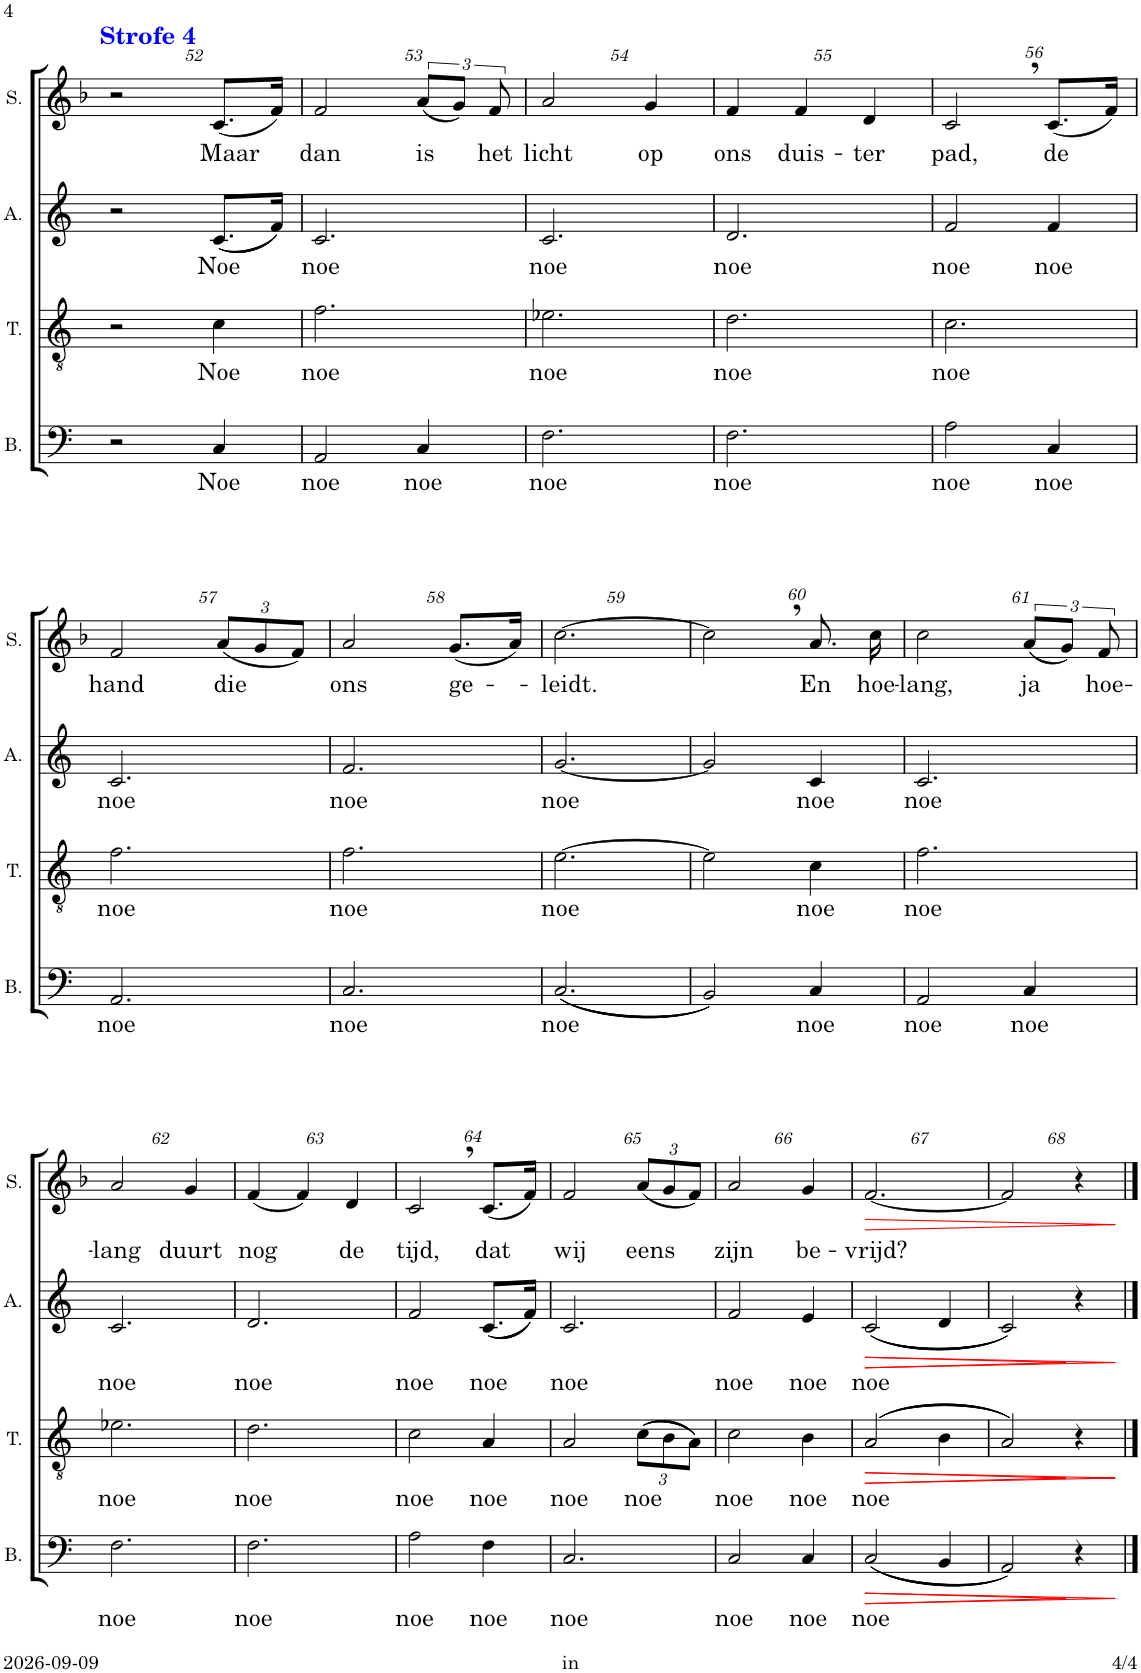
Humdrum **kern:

**kern	**text	**dynam	**kern	**text	**dynam	**kern	**text	**dynam	**kern	**text	**dynam
*part4	*part4	*part4	*part3	*part3	*part3	*part2	*part2	*part2	*part1	*part1	*part1
*staff4	*staff4	*staff4	*staff3	*staff3	*staff3	*staff2	*staff2	*staff2	*staff1	*staff1	*staff1
*I"Bass	*	*	*I"Tenor	*	*	*I"Alto	*	*	*I"Soprano	*	*
*I'B.	*	*	*I'T.	*	*	*I'A.	*	*	*I'S.	*	*
!!LO:PB:g=z
*clefF4	*	*	*clefGv2	*	*	*clefG2	*	*	*clefG2	*	*
*k[]	*	*	*k[]	*	*	*k[]	*	*	*k[b-]	*	*
*M3/4	*	*	*M3/4	*	*	*M3/4	*	*	*M3/4	*	*
=52	=52	=52	=52	=52	=52	=52	=52	=52	=52	=52	=52
2r	.	.	2r	.	.	2r	.	.	2r	.	.
!	!	!	!	!	!	!	!	!	!LO:TX:a:B:color=#0000FF:t=Strofe 4	!	!
!	!LO:LY:b	!	!	!LO:LY:b	!	!	!LO:LY:b	!	!	!LO:LY:b	!
4C/	Noe	.	4c\	Noe	.	((8.c/L	Noe	.	(8.c/L	Maar	.
.	.	.	.	.	.	16f/Jk))	.	.	16f/Jk)	.	.
=53	=53	=53	=53	=53	=53	=53	=53	=53	=53	=53	=53
!	!LO:LY:b	!	!	!LO:LY:b	!	!	!LO:LY:b	!	!	!LO:LY:b	!
2AA/	noe	.	2.f\	noe	.	2.c/	noe	.	2f/	dan	.
!	!LO:LY:b	!	!	!	!	!	!	!	!	!LO:LY:b	!
4C/	noe	.	.	.	.	.	.	.	(12a/L	is	.
.	.	.	.	.	.	.	.	.	12g/J)	.	.
!	!	!	!	!	!	!	!	!	!	!LO:LY:b	!
.	.	.	.	.	.	.	.	.	12f/	het	.
=54	=54	=54	=54	=54	=54	=54	=54	=54	=54	=54	=54
!	!LO:LY:b	!	!	!LO:LY:b	!	!	!LO:LY:b	!	!	!LO:LY:b	!
2.F\	noe	.	2.e-X\	noe	.	2.c/	noe	.	2a/	licht	.
!	!	!	!	!	!	!	!	!	!	!LO:LY:b	!
.	.	.	.	.	.	.	.	.	4g/	op	.
=55	=55	=55	=55	=55	=55	=55	=55	=55	=55	=55	=55
!	!LO:LY:b	!	!	!LO:LY:b	!	!	!LO:LY:b	!	!	!LO:LY:b	!
2.F\	noe	.	2.d\	noe	.	2.d/	noe	.	4f/	ons	.
!	!	!	!	!	!	!	!	!	!	!LO:LY:b	!
.	.	.	.	.	.	.	.	.	4f/	duis-	.
!	!	!	!	!	!	!	!	!	!	!LO:LY:b	!
.	.	.	.	.	.	.	.	.	4d/	-ter	.
=56	=56	=56	=56	=56	=56	=56	=56	=56	=56	=56	=56
!	!LO:LY:b	!	!	!LO:LY:b	!	!	!LO:LY:b	!	!	!LO:LY:b	!
2A\	noe	.	2.c\	noe	.	2f/	noe	.	2c,/	pad,	.
!	!LO:LY:b	!	!	!	!	!	!LO:LY:b	!	!	!LO:LY:b	!
4C/	noe	.	.	.	.	4f/	noe	.	(8.c/L	de	.
.	.	.	.	.	.	.	.	.	16f/Jk)	.	.
!!LO:LB:g=z
=57	=57	=57	=57	=57	=57	=57	=57	=57	=57	=57	=57
!	!LO:LY:b	!	!	!LO:LY:b	!	!	!LO:LY:b	!	!	!LO:LY:b	!
2.AA/	noe	.	2.f\	noe	.	2.c/	noe	.	2f/	hand	.
*	*	*	*	*	*	*	*	*	*Xbrackettup	*	*
!	!	!	!	!	!	!	!	!	!	!LO:LY:b	!
.	.	.	.	.	.	.	.	.	(12a/L	die	.
.	.	.	.	.	.	.	.	.	12g/	.	.
.	.	.	.	.	.	.	.	.	12f/J)	.	.
=58	=58	=58	=58	=58	=58	=58	=58	=58	=58	=58	=58
!	!LO:LY:b	!	!	!LO:LY:b	!	!	!LO:LY:b	!	!	!LO:LY:b	!
2.C/	noe	.	2.f\	noe	.	2.f/	noe	.	2a/	ons	.
!	!	!	!	!	!	!	!	!	!	!LO:LY:b	!
.	.	.	.	.	.	.	.	.	(8.g/L	ge-	.
.	.	.	.	.	.	.	.	.	16a/Jk)	.	.
=59	=59	=59	=59	=59	=59	=59	=59	=59	=59	=59	=59
!	!LO:LY:b	!	!	!LO:LY:b	!	!	!LO:LY:b	!	!	!LO:LY:b	!
((2.C/	noe	.	[2.e\	noe	.	[2.g/	noe	.	[2.cc\	-leidt.	.
=60	=60	=60	=60	=60	=60	=60	=60	=60	=60	=60	=60
2BB/))	.	.	2e\]	.	.	2g/]	.	.	2cc,\]	.	.
!	!LO:LY:b	!	!	!LO:LY:b	!	!	!LO:LY:b	!	!	!LO:LY:b	!
4C/	noe	.	4c\	noe	.	4c/	noe	.	8.a/	En	.
!	!	!	!	!	!	!	!	!	!	!LO:LY:b	!
.	.	.	.	.	.	.	.	.	16cc\	hoe-	.
=61	=61	=61	=61	=61	=61	=61	=61	=61	=61	=61	=61
!	!LO:LY:b	!	!	!LO:LY:b	!	!	!LO:LY:b	!	!	!LO:LY:b	!
2AA/	noe	.	2.f\	noe	.	2.c/	noe	.	2cc\	-lang,	.
!	!LO:LY:b	!	!	!	!	!	!	!	!	!	!
*	*	*	*	*	*	*	*	*	*brackettup	*	*
!	!	!	!	!	!	!	!	!	!	!LO:LY:b	!
4C/	noe	.	.	.	.	.	.	.	(12a/L	ja	.
.	.	.	.	.	.	.	.	.	12g/J)	.	.
!	!	!	!	!	!	!	!	!	!	!LO:LY:b	!
.	.	.	.	.	.	.	.	.	12f/	hoe-	.
!!LO:LB:g=z
=62	=62	=62	=62	=62	=62	=62	=62	=62	=62	=62	=62
!	!LO:LY:b	!	!	!LO:LY:b	!	!	!LO:LY:b	!	!	!LO:LY:b	!
2.F\	noe	.	2.e-X\	noe	.	2.c/	noe	.	2a/	-lang	.
!	!	!	!	!	!	!	!	!	!	!LO:LY:b	!
.	.	.	.	.	.	.	.	.	4g/	duurt	.
=63	=63	=63	=63	=63	=63	=63	=63	=63	=63	=63	=63
!	!LO:LY:b	!	!	!LO:LY:b	!	!	!LO:LY:b	!	!	!LO:LY:b	!
2.F\	noe	.	2.d\	noe	.	2.d/	noe	.	(4f/	nog	.
.	.	.	.	.	.	.	.	.	4f/)	.	.
!	!	!	!	!	!	!	!	!	!	!LO:LY:b	!
.	.	.	.	.	.	.	.	.	4d/	de	.
=64	=64	=64	=64	=64	=64	=64	=64	=64	=64	=64	=64
!	!LO:LY:b	!	!	!LO:LY:b	!	!	!LO:LY:b	!	!	!LO:LY:b	!
2A\	noe	.	2c\	noe	.	2f/	noe	.	2c,/	tijd,	.
!	!LO:LY:b	!	!	!LO:LY:b	!	!	!LO:LY:b	!	!	!LO:LY:b	!
4F\	noe	.	4A/	noe	.	((8.c/L	noe	.	(8.c/L	dat	.
.	.	.	.	.	.	16f/Jk))	.	.	16f/Jk)	.	.
=65	=65	=65	=65	=65	=65	=65	=65	=65	=65	=65	=65
!	!LO:LY:b	!	!	!LO:LY:b	!	!	!LO:LY:b	!	!	!LO:LY:b	!
2.C/	noe	.	2A/	noe	.	2.c/	noe	.	2f/	wij	.
*	*	*	*Xbrackettup	*	*	*	*	*	*	*	*
!	!	!	!	!LO:LY:b	!	!	!	!	!	!	!
*	*	*	*	*	*	*	*	*	*Xbrackettup	*	*
!	!	!	!	!	!	!	!	!	!	!LO:LY:b	!
.	.	.	((12c\L	noe	.	.	.	.	(12a/L	eens	.
.	.	.	12B\	.	.	.	.	.	12g/	.	.
.	.	.	12A\J))	.	.	.	.	.	12f/J)	.	.
=66	=66	=66	=66	=66	=66	=66	=66	=66	=66	=66	=66
!	!LO:LY:b	!	!	!LO:LY:b	!	!	!LO:LY:b	!	!	!LO:LY:b	!
2C/	noe	.	2c\	noe	.	2f/	noe	.	2a/	zijn	.
!	!LO:LY:b	!	!	!LO:LY:b	!	!	!LO:LY:b	!	!	!LO:LY:b	!
4C/	noe	.	4B\	noe	.	4e/	noe	.	4g/	be-	.
=67	=67	=67	=67	=67	=67	=67	=67	=67	=67	=67	=67
!	!LO:LY:b	!LO:HP:b	!	!LO:LY:b	!LO:HP:b	!	!LO:LY:b	!LO:HP:b	!	!LO:LY:b	!LO:HP:b
((2C/	noe	>	((2A/	noe	>	((2c/	noe	>	[2.f/	-vrijd?	>
!	!	!LO:HP:b	!	!	!LO:HP:b	!	!	!LO:HP:b	!	!	!
4BB/	.	>	4B\	.	>	4d/	.	>	.	.	.
=68	=68	=68	=68	=68	=68	=68	=68	=68	=68	=68	=68
2AA/))	.	.	2A/))	.	.	2c/))	.	.	2f/]	.	.
4r	.	]	4r	.	]	4r	.	]	4r	.	.
.	.	]	.	.	]	.	.	]	.	.	]
==	==	==	==	==	==	==	==	==	==	==	==
*-	*-	*-	*-	*-	*-	*-	*-	*-	*-	*-	*-
